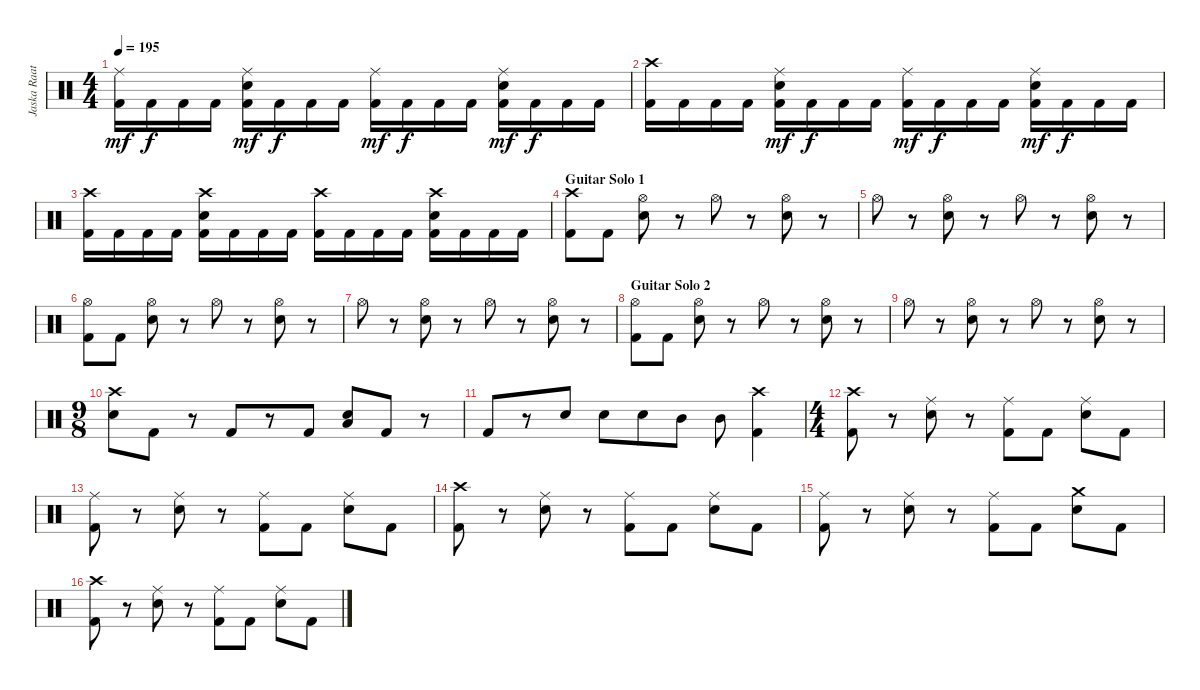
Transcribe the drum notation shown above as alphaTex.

\track ("Jaska Raatikainen" "Jaska Raat") {instrument percussion}
\staff {score}
\articulation defaults
\ts (4 4)
\tempo 195
\clef neutral
\ks c
("Ride (middle)" "Kick (hit) 2").16{dy mf} "Kick (hit) 2".16{dy f} "Kick (hit) 2".16 "Kick (hit) 2".16 ("Ride (middle)" "Snare (hit) 2" "Kick (hit) 2").16{dy mf} "Kick (hit) 2".16{dy f} "Kick (hit) 2".16 "Kick (hit) 2".16 ("Ride (middle)" "Kick (hit) 2").16{dy mf} "Kick (hit) 2".16{dy f} "Kick (hit) 2".16 "Kick (hit) 2".16 ("Ride (middle)" "Snare (hit) 2" "Kick (hit) 2").16{dy mf} "Kick (hit) 2".16{dy f} "Kick (hit) 2".16 "Kick (hit) 2".16 |
("Crash high (hit)" "Kick (hit) 2").16 "Kick (hit) 2".16 "Kick (hit) 2".16 "Kick (hit) 2".16 ("Ride (middle)" "Snare (hit) 2" "Kick (hit) 2").16{dy mf} "Kick (hit) 2".16{dy f} "Kick (hit) 2".16 "Kick (hit) 2".16 ("Ride (middle)" "Kick (hit) 2").16{dy mf} "Kick (hit) 2".16{dy f} "Kick (hit) 2".16 "Kick (hit) 2".16 ("Ride (middle)" "Snare (hit) 2" "Kick (hit) 2").16{dy mf} "Kick (hit) 2".16{dy f} "Kick (hit) 2".16 "Kick (hit) 2".16 |
("Crash high (hit)" "Kick (hit) 2").16 "Kick (hit) 2".16 "Kick (hit) 2".16 "Kick (hit) 2".16 ("Crash high (hit)" "Snare (hit) 2" "Kick (hit) 2").16 "Kick (hit) 2".16 "Kick (hit) 2".16 "Kick (hit) 2".16 ("Crash high (hit)" "Kick (hit) 2").16 "Kick (hit) 2".16 "Kick (hit) 2".16 "Kick (hit) 2".16 ("Crash high (hit)" "Snare (hit) 2" "Kick (hit) 2").16 "Kick (hit) 2".16 "Kick (hit) 2".16 "Kick (hit) 2".16 |
\section ("" "Guitar Solo 1")
("Crash high (hit)" "Kick (hit) 2").8 "Kick (hit) 2".8 ("Hi-Hat (open)" "Snare (hit) 2").8 r.8 "Hi-Hat (open)".8 r.8 ("Hi-Hat (open)" "Snare (hit) 2").8 r.8 |
"Hi-Hat (open)".8 r.8 ("Hi-Hat (open)" "Snare (hit) 2").8 r.8 "Hi-Hat (open)".8 r.8 ("Hi-Hat (open)" "Snare (hit) 2").8 r.8 |
("Hi-Hat (open)" "Kick (hit) 2").8 "Kick (hit) 2".8 ("Hi-Hat (open)" "Snare (hit) 2").8 r.8 "Hi-Hat (open)".8 r.8 ("Hi-Hat (open)" "Snare (hit) 2").8 r.8 |
"Hi-Hat (open)".8 r.8 ("Hi-Hat (open)" "Snare (hit) 2").8 r.8 "Hi-Hat (open)".8 r.8 ("Hi-Hat (open)" "Snare (hit) 2").8 r.8 |
\section ("" "Guitar Solo 2")
("Hi-Hat (open)" "Kick (hit) 2").8 "Kick (hit) 2".8 ("Hi-Hat (open)" "Snare (hit) 2").8 r.8 "Hi-Hat (open)".8 r.8 ("Hi-Hat (open)" "Snare (hit) 2").8 r.8 |
"Hi-Hat (open)".8 r.8 ("Hi-Hat (open)" "Snare (hit) 2").8 r.8 "Hi-Hat (open)".8 r.8 ("Hi-Hat (open)" "Snare (hit) 2").8 r.8 |
\ts (9 8)
("Crash high (hit)" "Snare (hit) 2").8 "Kick (hit) 2".8 r.8 "Kick (hit) 2".8 r.8 "Kick (hit) 2".8 ("Low Tom (hit)" "Snare (hit) 2").8 "Kick (hit) 2".8 r.8 |
"Kick (hit) 2".8 r.8 "Snare (hit) 2".8 "Snare (hit) 2".8 "Snare (hit) 2".8 "Mid Tom (hit)".8 "Mid Tom (hit)".8 ("Crash high (hit)" "Kick (hit) 2").4 |
\ts (4 4)
("Crash high (hit)" "Kick (hit) 2").8 r.8 ("Ride (middle)" "Snare (hit) 2").8 r.8 ("Ride (middle)" "Kick (hit) 2").8 "Kick (hit) 2".8 ("Ride (middle)" "Snare (hit) 2").8 "Kick (hit) 2".8 |
("Ride (middle)" "Kick (hit) 2").8 r.8 ("Ride (middle)" "Snare (hit) 2").8 r.8 ("Ride (middle)" "Kick (hit) 2").8 "Kick (hit) 2".8 ("Ride (middle)" "Snare (hit) 2").8 "Kick (hit) 2".8 |
("Crash high (hit)" "Kick (hit) 2").8 r.8 ("Ride (middle)" "Snare (hit) 2").8 r.8 ("Ride (middle)" "Kick (hit) 2").8 "Kick (hit) 2".8 ("Ride (middle)" "Snare (hit) 2").8 "Kick (hit) 2".8 |
("Ride (middle)" "Kick (hit) 2").8 r.8 ("Ride (middle)" "Snare (hit) 2").8 r.8 ("Ride (middle)" "Kick (hit) 2").8 "Kick (hit) 2".8 ("Crash medium (hit)" "Snare (hit) 2").8 "Kick (hit) 2".8 |
("Crash high (hit)" "Kick (hit) 2").8 r.8 ("Ride (middle)" "Snare (hit) 2").8 r.8 ("Ride (middle)" "Kick (hit) 2").8 "Kick (hit) 2".8 ("Ride (middle)" "Snare (hit) 2").8 "Kick (hit) 2".8
